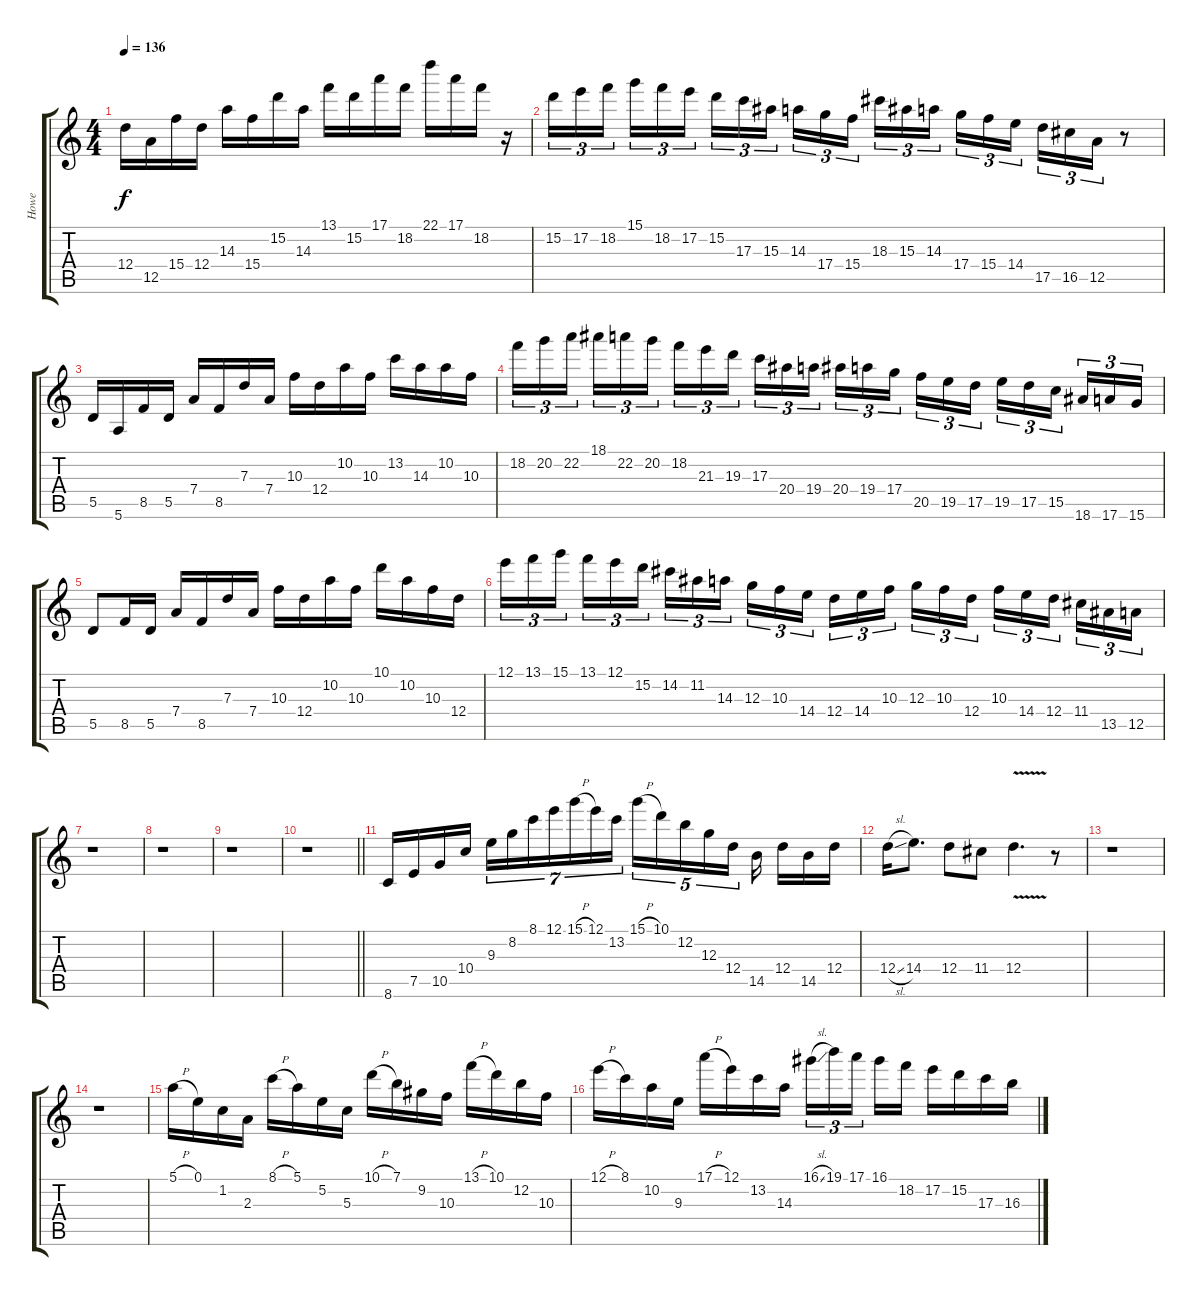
\track ("Howe" "Howe") {instrument distortionguitar}
\staff {score tabs}
\tuning (E4 B3 G3 D3 A2 E2) {hide}
\ts (4 4)
\section ("" "")
\tempo 136
\clef g2
\ks c
12.4.16{dy f} 12.5.16 15.4.16 12.4.16 14.3.16 15.4.16 15.2.16 14.3.16 13.1.16 15.2.16 17.1.16 18.2.16 22.1.16 17.1.16 18.2.16 r.16 |
15.2.16{tu (3 2)} 17.2.16{tu (3 2)} 18.2.16{tu (3 2) beam splitsecondary} 15.1.16{tu (3 2)} 18.2.16{tu (3 2)} 17.2.16{tu (3 2)} 15.2.16{tu (3 2)} 17.3.16{tu (3 2)} 15.3.16{tu (3 2) beam splitsecondary} 14.3.16{tu (3 2)} 17.4.16{tu (3 2)} 15.4.16{tu (3 2)} 18.3.16{tu (3 2)} 15.3.16{tu (3 2)} 14.3.16{tu (3 2) beam splitsecondary} 17.4.16{tu (3 2)} 15.4.16{tu (3 2)} 14.4.16{tu (3 2)} 17.5.16{tu (3 2)} 16.5.16{tu (3 2)} 12.5.16{tu (3 2)} r.8 |
5.5.16 5.6.16 8.5.16 5.5.16 7.4.16 8.5.16 7.3.16 7.4.16 10.3.16 12.4.16 10.2.16 10.3.16 13.2.16 14.3.16 10.2.16 10.3.16 |
18.2.16{tu (3 2)} 20.2.16{tu (3 2)} 22.2.16{tu (3 2) beam splitsecondary} 18.1.16{tu (3 2)} 22.2.16{tu (3 2)} 20.2.16{tu (3 2)} 18.2.16{tu (3 2)} 21.3.16{tu (3 2)} 19.3.16{tu (3 2) beam splitsecondary} 17.3.16{tu (3 2)} 20.4.16{tu (3 2)} 19.4.16{tu (3 2)} 20.4.16{tu (3 2)} 19.4.16{tu (3 2)} 17.4.16{tu (3 2) beam splitsecondary} 20.5.16{tu (3 2)} 19.5.16{tu (3 2)} 17.5.16{tu (3 2)} 19.5.16{tu (3 2)} 17.5.16{tu (3 2)} 15.5.16{tu (3 2) beam splitsecondary} 18.6.16{tu (3 2)} 17.6.16{tu (3 2)} 15.6.16{tu (3 2)} |
5.5.8 8.5.16 5.5.16 7.4.16 8.5.16 7.3.16 7.4.16 10.3.16 12.4.16 10.2.16 10.3.16 10.1.16 10.2.16 10.3.16 12.4.16 |
12.1.16{tu (3 2)} 13.1.16{tu (3 2)} 15.1.16{tu (3 2) beam splitsecondary} 13.1.16{tu (3 2)} 12.1.16{tu (3 2)} 15.2.16{tu (3 2)} 14.2.16{tu (3 2)} 11.2.16{tu (3 2)} 14.3.16{tu (3 2) beam splitsecondary} 12.3.16{tu (3 2)} 10.3.16{tu (3 2)} 14.4.16{tu (3 2)} 12.4.16{tu (3 2)} 14.4.16{tu (3 2)} 10.3.16{tu (3 2) beam splitsecondary} 12.3.16{tu (3 2)} 10.3.16{tu (3 2)} 12.4.16{tu (3 2)} 10.3.16{tu (3 2)} 14.4.16{tu (3 2)} 12.4.16{tu (3 2) beam splitsecondary} 11.4.16{tu (3 2)} 13.5.16{tu (3 2)} 12.5.16{tu (3 2)} |
r.1 |
r.1 |
r.1 |
\barLineRight lightlight
r.1 |
\section ("" "")
8.6.16 7.5.16 10.5.16 10.4.16 9.3.16{tu (7 4)} 8.2.16{tu (7 4)} 8.1.16{tu (7 4)} 12.1.16{tu (7 4)} 15.1{h}.16{tu (7 4)} 12.1.16{tu (7 4)} 13.2.16{tu (7 4)} 15.1{h}.16{tu (5 4)} 10.1.16{tu (5 4)} 12.2.16{tu (5 4)} 12.3.16{tu (5 4)} 12.4.16{tu (5 4)} 14.5.16 12.4.16 14.5.16 12.4.16 |
12.4{sl}.16 14.4.8{d} 12.4.8 11.4.8 12.4{v}.4{d} r.8 |
r.1 |
r.1 |
5.1{h}.16 0.1.16 1.2.16 2.3.16 8.1{h}.16 5.1.16 5.2.16 5.3.16 10.1{h}.16 7.1.16 9.2.16 10.3.16 13.1{h}.16 10.1.16 12.2.16 10.3.16 |
12.1{h}.16 8.1.16 10.2.16 9.3.16 17.1{h}.16 12.1.16 13.2.16 14.3.16 16.1{sl}.16{tu (3 2)} 19.1.16{tu (3 2)} 17.1.16{tu (3 2) beam splitsecondary} 16.1.16 18.2.16 17.2.16 15.2.16 17.3.16 16.3.16
